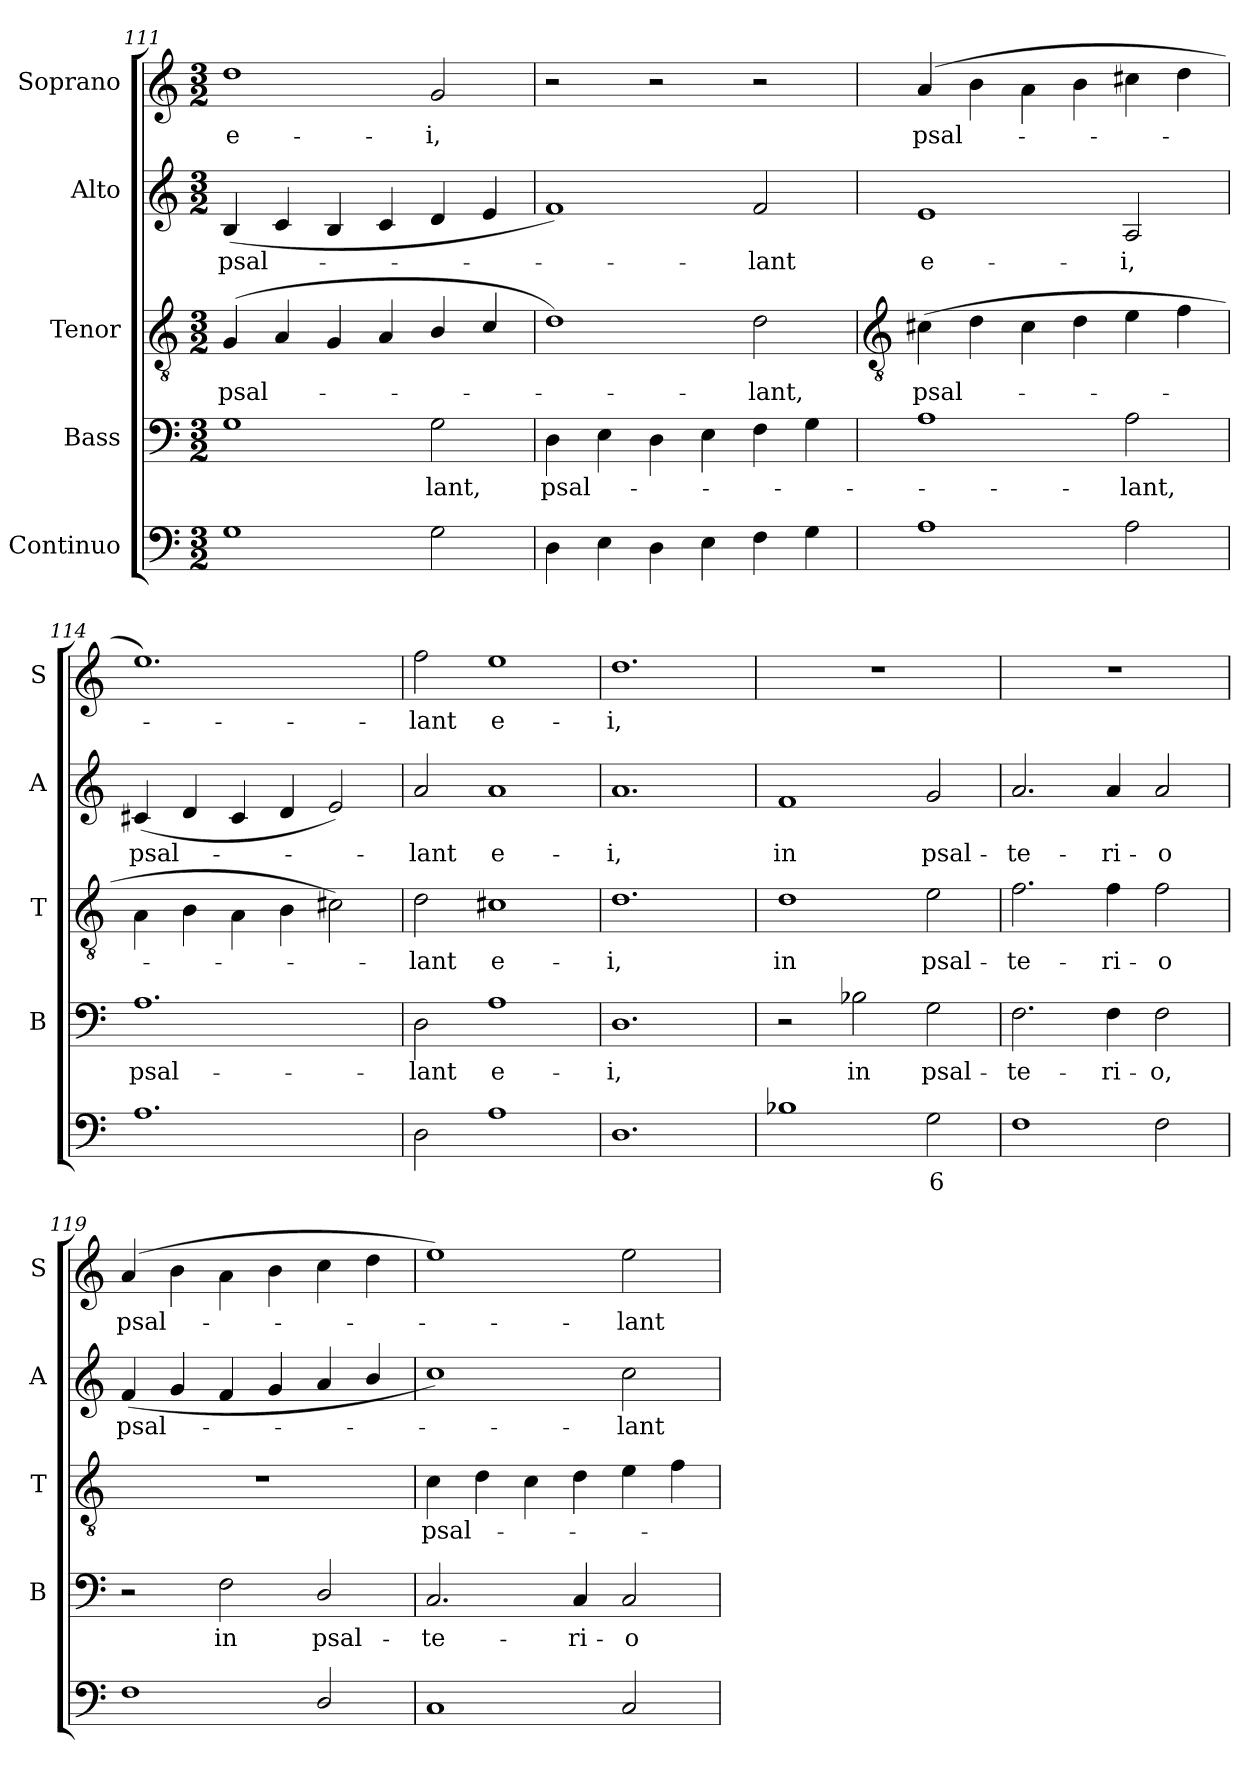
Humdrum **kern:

**kern	**text	**kern	**text	**kern	**text	**kern	**text	**kern	**text
*part5	*part5	*part4	*part4	*part3	*part3	*part2	*part2	*part1	*part1
*staff5	*staff5	*staff4	*staff4	*staff3	*staff3	*staff2	*staff2	*staff1	*staff1
*I"Continuo	*	*I"Bass	*	*I"Tenor	*	*I"Alto	*	*I"Soprano	*
*	*	*I'B	*	*I'T	*	*I'A	*	*I'S	*
*clefF4	*	*clefF4	*	*clefGv2	*	*clefG2	*	*clefG2	*
*k[]	*	*k[]	*	*k[]	*	*k[]	*	*k[]	*
*C:	*	*C:	*	*C:	*	*C:	*	*C:	*
*M3/2	*	*M3/2	*	*M3/2	*	*M3/2	*	*M3/2	*
=111	=111	=111	=111	=111	=111	=111	=111	=111	=111
!	!	!	!	!	!LO:LY:b	!	!LO:LY:b	!	!LO:LY:b
1G	.	1G	.	(<4G	psal-	(<4B	psal-	1dd	e-
.	.	.	.	4A	.	4c	.	.	.
.	.	.	.	4G	.	4B	.	.	.
.	.	.	.	4A	.	4c	.	.	.
!	!	!	!LO:LY:b	!	!	!	!	!	!LO:LY:b
2G	.	2G	lant,	4B/	.	4d	.	2g	-i,
.	.	.	.	4c/	.	4e	.	.	.
=112	=112	=112	=112	=112	=112	=112	=112	=112	=112
!	!	!	!LO:LY:b	!	!	!	!	!	!
4D	.	4D	psal-	1d)	.	1f)	.	2r	.
4E	.	4E	.	.	.	.	.	.	.
4D	.	4D	.	.	.	.	.	2r	.
4E	.	4E	.	.	.	.	.	.	.
!	!	!	!	!	!LO:LY:b	!	!LO:LY:b	!	!
4F	.	4F	.	2d	lant,	2f	lant	2r	.
4G	.	4G	.	.	.	.	.	.	.
!!LO:LB:g=z
=113	=113	=113	=113	=113	=113	=113	=113	=113	=113
*	*	*	*	*clefGv2	*	*	*	*	*
!	!	!	!	!	!LO:LY:b	!	!LO:LY:b	!	!LO:LY:b
1A	.	1A	.	(>4c#X	psal-	1e	e-	(>4a	psal-
.	.	.	.	4d	.	.	.	4b\	.
.	.	.	.	4c#	.	.	.	4a\	.
.	.	.	.	4d	.	.	.	4b\	.
!	!	!	!LO:LY:b	!	!	!	!LO:LY:b	!	!
2A	.	2A	lant,	4e	.	2A	-i,	4cc#X	.
.	.	.	.	4f	.	.	.	4dd	.
=114	=114	=114	=114	=114	=114	=114	=114	=114	=114
!	!	!	!LO:LY:b	!	!	!	!LO:LY:b	!	!
1.A	.	1.A	psal-	4A\	.	(<4c#X	psal-	1.ee)	.
.	.	.	.	4B\	.	4d	.	.	.
.	.	.	.	4A\	.	4c#	.	.	.
.	.	.	.	4B	.	4d	.	.	.
.	.	.	.	2c#X)	.	2e)	.	.	.
=115	=115	=115	=115	=115	=115	=115	=115	=115	=115
!	!	!	!LO:LY:b	!	!LO:LY:b	!	!LO:LY:b	!	!LO:LY:b
2D	.	2D	-lant	2d	lant	2a	lant	2ff	lant
!	!	!	!LO:LY:b	!	!LO:LY:b	!	!LO:LY:b	!	!LO:LY:b
1A	.	1A	e-	1c#X	e-	1a	e-	1ee	e-
=116	=116	=116	=116	=116	=116	=116	=116	=116	=116
!	!	!	!LO:LY:b	!	!LO:LY:b	!	!LO:LY:b	!	!LO:LY:b
1.D	.	1.D	-i,	1.d	-i,	1.a	-i,	1.dd	-i,
=117	=117	=117	=117	=117	=117	=117	=117	=117	=117
!	!	!	!	!	!LO:LY:b	!	!LO:LY:b	!LO:N:vis=1	!
1B-X	.	2r	.	1d	in	1f	in	1.r	.
!	!	!	!LO:LY:b	!	!	!	!	!	!
.	.	2B-X	in	.	.	.	.	.	.
!	!LO:LY:b	!	!LO:LY:b	!	!LO:LY:b	!	!LO:LY:b	!	!
2G	6	2G	psal-	2e	psal-	2g	psal-	.	.
=118	=118	=118	=118	=118	=118	=118	=118	=118	=118
!	!	!	!LO:LY:b	!	!LO:LY:b	!	!LO:LY:b	!LO:N:vis=1	!
1F	.	2.F	-te-	2.f	-te-	2.a	-te-	1.r	.
!	!	!	!LO:LY:b	!	!LO:LY:b	!	!LO:LY:b	!	!
.	.	4F	-ri-	4f	-ri-	4a	-ri-	.	.
!	!	!	!LO:LY:b	!	!LO:LY:b	!	!LO:LY:b	!	!
2F	.	2F	-o,	2f	-o	2a	-o	.	.
=119	=119	=119	=119	=119	=119	=119	=119	=119	=119
!	!	!	!	!LO:N:vis=1	!	!	!LO:LY:b	!	!LO:LY:b
1F	.	2r	.	1.r	.	(<4f	psal-	(>4a	psal-
.	.	.	.	.	.	4g	.	4b\	.
!	!	!	!LO:LY:b	!	!	!	!	!	!
.	.	2F	in	.	.	4f	.	4a\	.
.	.	.	.	.	.	4g	.	4b\	.
!	!	!	!LO:LY:b	!	!	!	!	!	!
2D/	.	2D/	psal-	.	.	4a	.	4cc	.
.	.	.	.	.	.	4b/	.	4dd	.
=120	=120	=120	=120	=120	=120	=120	=120	=120	=120
!	!	!	!LO:LY:b	!	!LO:LY:b	!	!	!	!
1C	.	2.C	-te-	4c	psal-	1cc/)	.	1ee)	.
.	.	.	.	4d	.	.	.	.	.
.	.	.	.	4c	.	.	.	.	.
!	!	!	!LO:LY:b	!	!	!	!	!	!
.	.	4C	-ri-	4d	.	.	.	.	.
!	!	!	!LO:LY:b	!	!	!	!LO:LY:b	!	!LO:LY:b
2C	.	2C	-o	4e	.	2cc	lant	2ee	lant
.	.	.	.	4f	.	.	.	.	.
=	=	=	=	=	=	=	=	=	=
*-	*-	*-	*-	*-	*-	*-	*-	*-	*-
